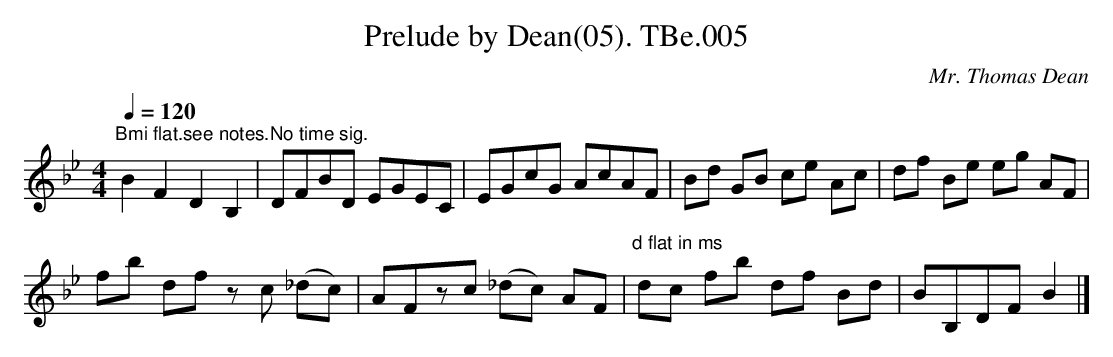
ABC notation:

X:1
T:Prelude by Dean(05). TBe.005
M:4/4
L:1/8
Q:1/4=120
C:Mr. Thomas Dean
K:Bb major
"^Bmi flat.see notes.No time sig."\
B2F2D2B,2 | DFBD EGEC | EGcG AcAF |\
Bd GB ce Ac | df Be eg AF |
fb df zc (_dc) |\
AFzc (_dc) AF | "^d flat in ms"dc fb df Bd | BB,DF B2 |]
